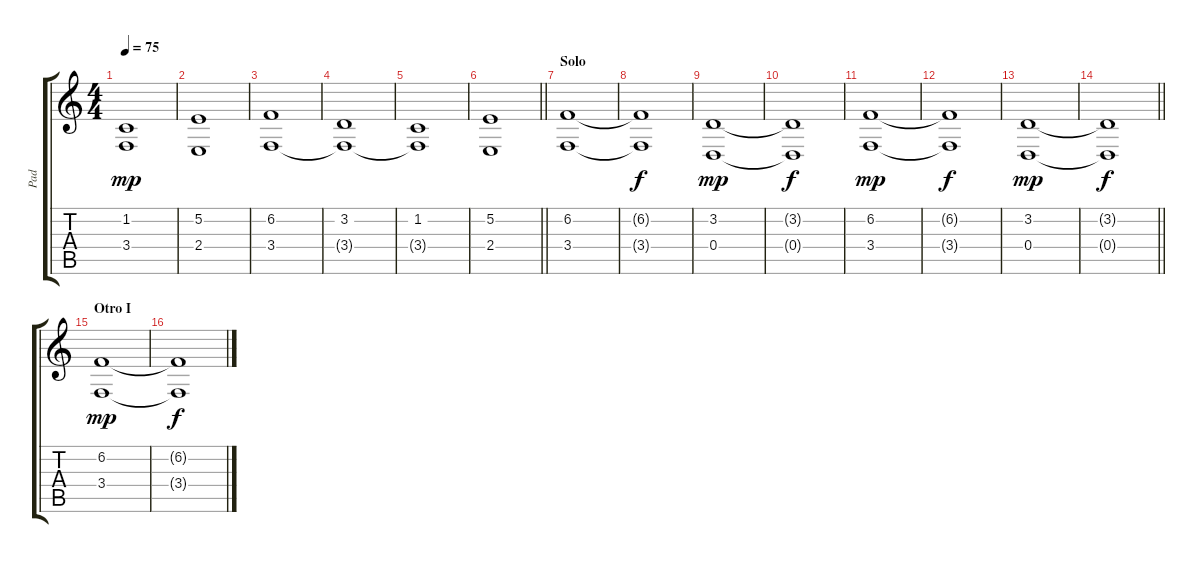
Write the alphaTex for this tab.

\track ("Pad" "Pad") {instrument pad4choir}
\staff {score tabs}
\tuning (E4 B3 G3 D3 A2 E2) {hide}
\ts (4 4)
\tempo 75
\clef g2
\ks c
(1.2 3.4{t}).1{dy mp} |
(5.2 2.4).1 |
(6.2 3.4).1 |
(3.2 3.4{t}).1 |
(1.2 3.4{t}).1 |
\barLineRight lightlight
(5.2 2.4).1 |
\section ("" "Solo")
(6.2 3.4).1 |
(6.2{t} 3.4{t}).1{dy f} |
(3.2 0.4).1{dy mp} |
(3.2{t} 0.4{t}).1{dy f} |
(6.2 3.4).1{dy mp} |
(6.2{t} 3.4{t}).1{dy f} |
(3.2 0.4).1{dy mp} |
\barLineRight lightlight
(3.2{t} 0.4{t}).1{dy f} |
\section ("" "Otro I")
(6.2 3.4).1{dy mp} |
(6.2{t} 3.4{t}).1{dy f}
